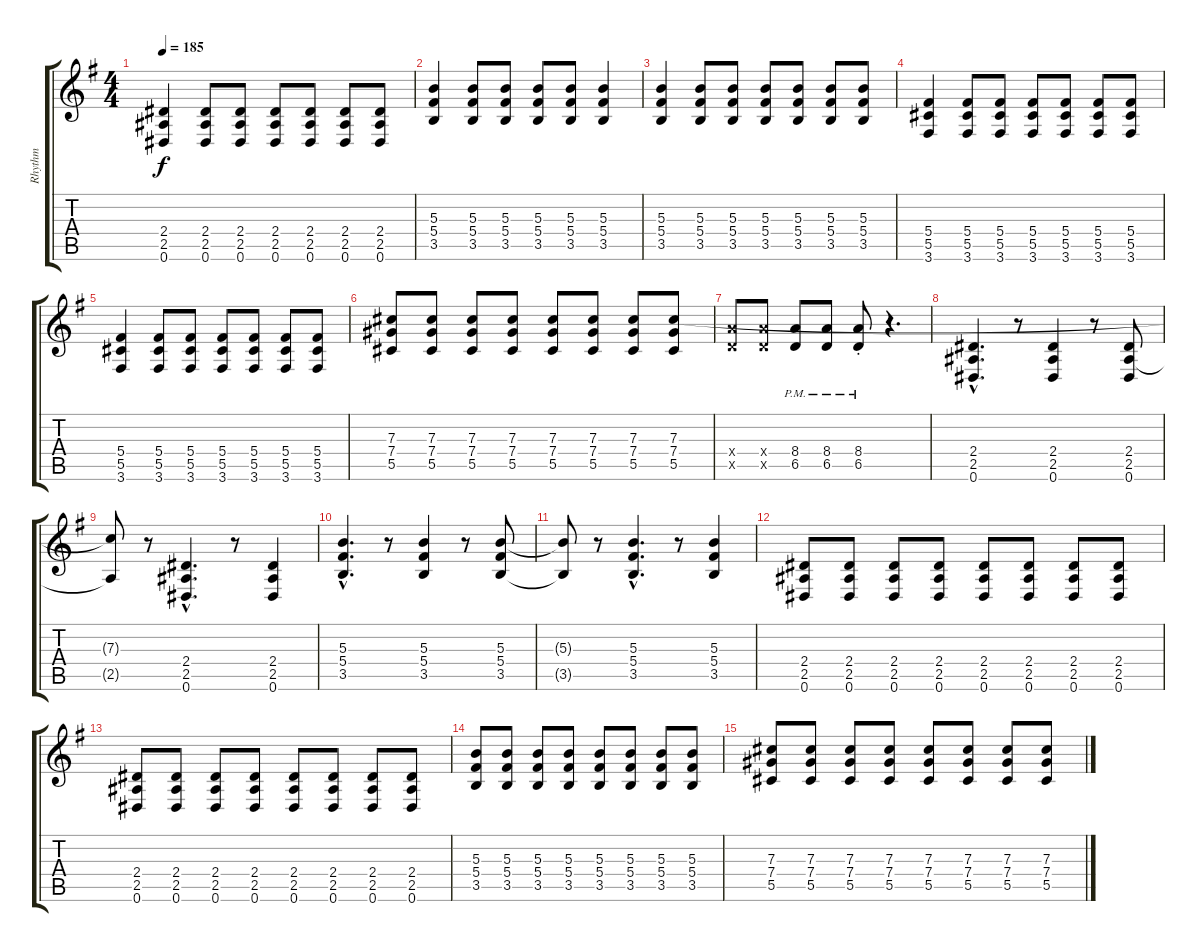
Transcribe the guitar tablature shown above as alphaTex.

\track ("Rhythm" "Rhythm") {instrument overdrivenguitar}
\staff {score tabs}
\tuning (Eb4 Bb3 Gb3 Db3 Ab2 Eb2) {hide}
\ts (4 4)
\tempo 185
\clef g2
\ks eminor
(2.4 2.5 0.6).4{dy f} (2.4 2.5 0.6).8 (2.4 2.5 0.6).8 (2.4 2.5 0.6).8 (2.4 2.5 0.6).8 (2.4 2.5 0.6).8 (2.4 2.5 0.6).8 |
(5.3 5.4 3.5).4 (5.3 5.4 3.5).8 (5.3 5.4 3.5).8 (5.3 5.4 3.5).8 (5.3 5.4 3.5).8 (5.3 5.4 3.5).4 |
(5.3 5.4 3.5).4 (5.3 5.4 3.5).8 (5.3 5.4 3.5).8 (5.3 5.4 3.5).8 (5.3 5.4 3.5).8 (5.3 5.4 3.5).8 (5.3 5.4 3.5).8 |
(5.4 5.5 3.6).4 (5.4 5.5 3.6).8 (5.4 5.5 3.6).8 (5.4 5.5 3.6).8 (5.4 5.5 3.6).8 (5.4 5.5 3.6).8 (5.4 5.5 3.6).8 |
(5.4 5.5 3.6).4 (5.4 5.5 3.6).8 (5.4 5.5 3.6).8 (5.4 5.5 3.6).8 (5.4 5.5 3.6).8 (5.4 5.5 3.6).8 (5.4 5.5 3.6).8 |
(7.3 7.4 5.5).8 (7.3 7.4 5.5).8 (7.3 7.4 5.5).8 (7.3 7.4 5.5).8 (7.3 7.4 5.5).8 (7.3 7.4 5.5).8 (7.3 7.4 5.5).8 (7.3 7.4 5.5).8 |
(8.4{x} 6.5{x}).8 (8.4{x} 6.5{x}).8 (8.4{pm} 6.5).8 (8.4{pm} 6.5).8 (8.4 6.5{pm st}).8 r.4{d} |
(2.4{hac} 2.5{hac} 0.6{hac}).4{d} r.8 (2.4 2.5 0.6).4 r.8 (2.4 2.5 0.6).8 |
(7.3{t} 2.5{t}).8 r.8 (2.4{hac} 2.5{hac} 0.6{hac}).4{d} r.8 (2.4 2.5 0.6).4 |
(5.3{hac} 5.4{hac} 3.5{hac}).4{d} r.8 (5.3 5.4 3.5).4 r.8 (5.3 5.4 3.5).8 |
(5.3{t} 3.5{t}).8 r.8 (5.3{hac} 5.4{hac} 3.5{hac}).4{d} r.8 (5.3 5.4 3.5).4 |
(2.4 2.5 0.6).8 (2.4 2.5 0.6).8 (2.4 2.5 0.6).8 (2.4 2.5 0.6).8 (2.4 2.5 0.6).8 (2.4 2.5 0.6).8 (2.4 2.5 0.6).8 (2.4 2.5 0.6).8 |
(2.4 2.5 0.6).8 (2.4 2.5 0.6).8 (2.4 2.5 0.6).8 (2.4 2.5 0.6).8 (2.4 2.5 0.6).8 (2.4 2.5 0.6).8 (2.4 2.5 0.6).8 (2.4 2.5 0.6).8 |
(5.3 5.4 3.5).8 (5.3 5.4 3.5).8 (5.3 5.4 3.5).8 (5.3 5.4 3.5).8 (5.3 5.4 3.5).8 (5.3 5.4 3.5).8 (5.3 5.4 3.5).8 (5.3 5.4 3.5).8 |
(7.3 7.4 5.5).8 (7.3 7.4 5.5).8 (7.3 7.4 5.5).8 (7.3 7.4 5.5).8 (7.3 7.4 5.5).8 (7.3 7.4 5.5).8 (7.3 7.4 5.5).8 (7.3 7.4 5.5).8
